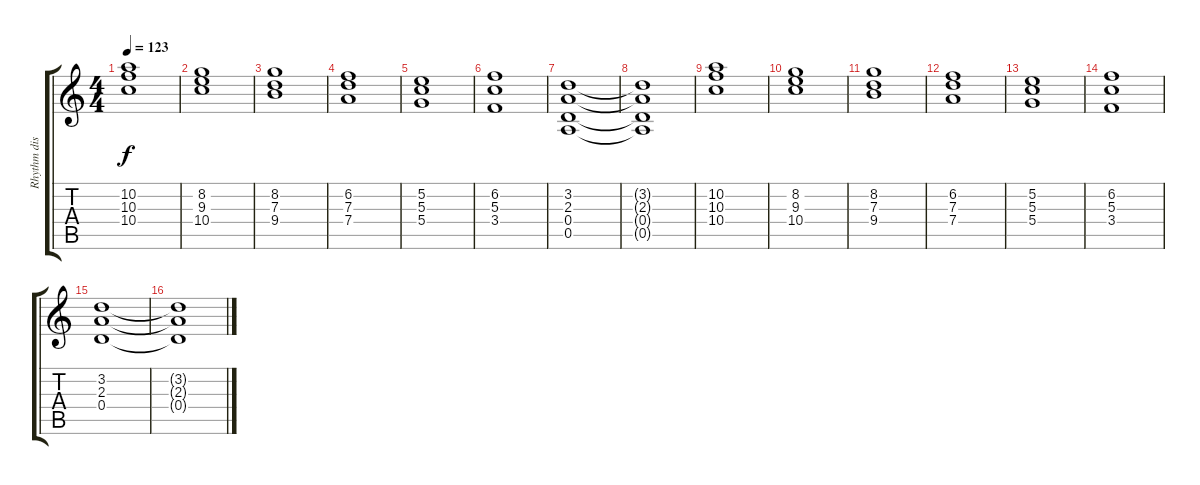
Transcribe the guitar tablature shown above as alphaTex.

\track ("Rhythm dist electric" "Rhythm dis") {instrument distortionguitar}
\staff {score tabs}
\tuning (E4 B3 G3 D3 A2 D2) {hide}
\ts (4 4)
\tempo 123
\clef g2
\ks c
(10.2 10.3 10.4).1{dy f instrument distortionguitar} |
(8.2 9.3 10.4).1 |
(8.2 7.3 9.4).1 |
(6.2 7.3 7.4).1 |
(5.2 5.3 5.4).1 |
(6.2 5.3 3.4).1 |
(3.2 2.3 0.4 0.5).1 |
(3.2{t} 2.3{t} 0.4{t} 0.5{t}).1 |
(10.2 10.3 10.4).1 |
(8.2 9.3 10.4).1 |
(8.2 7.3 9.4).1 |
(6.2 7.3 7.4).1 |
(5.2 5.3 5.4).1 |
(6.2 5.3 3.4).1 |
(3.2 2.3 0.4).1 |
(3.2{t} 2.3{t} 0.4{t}).1
